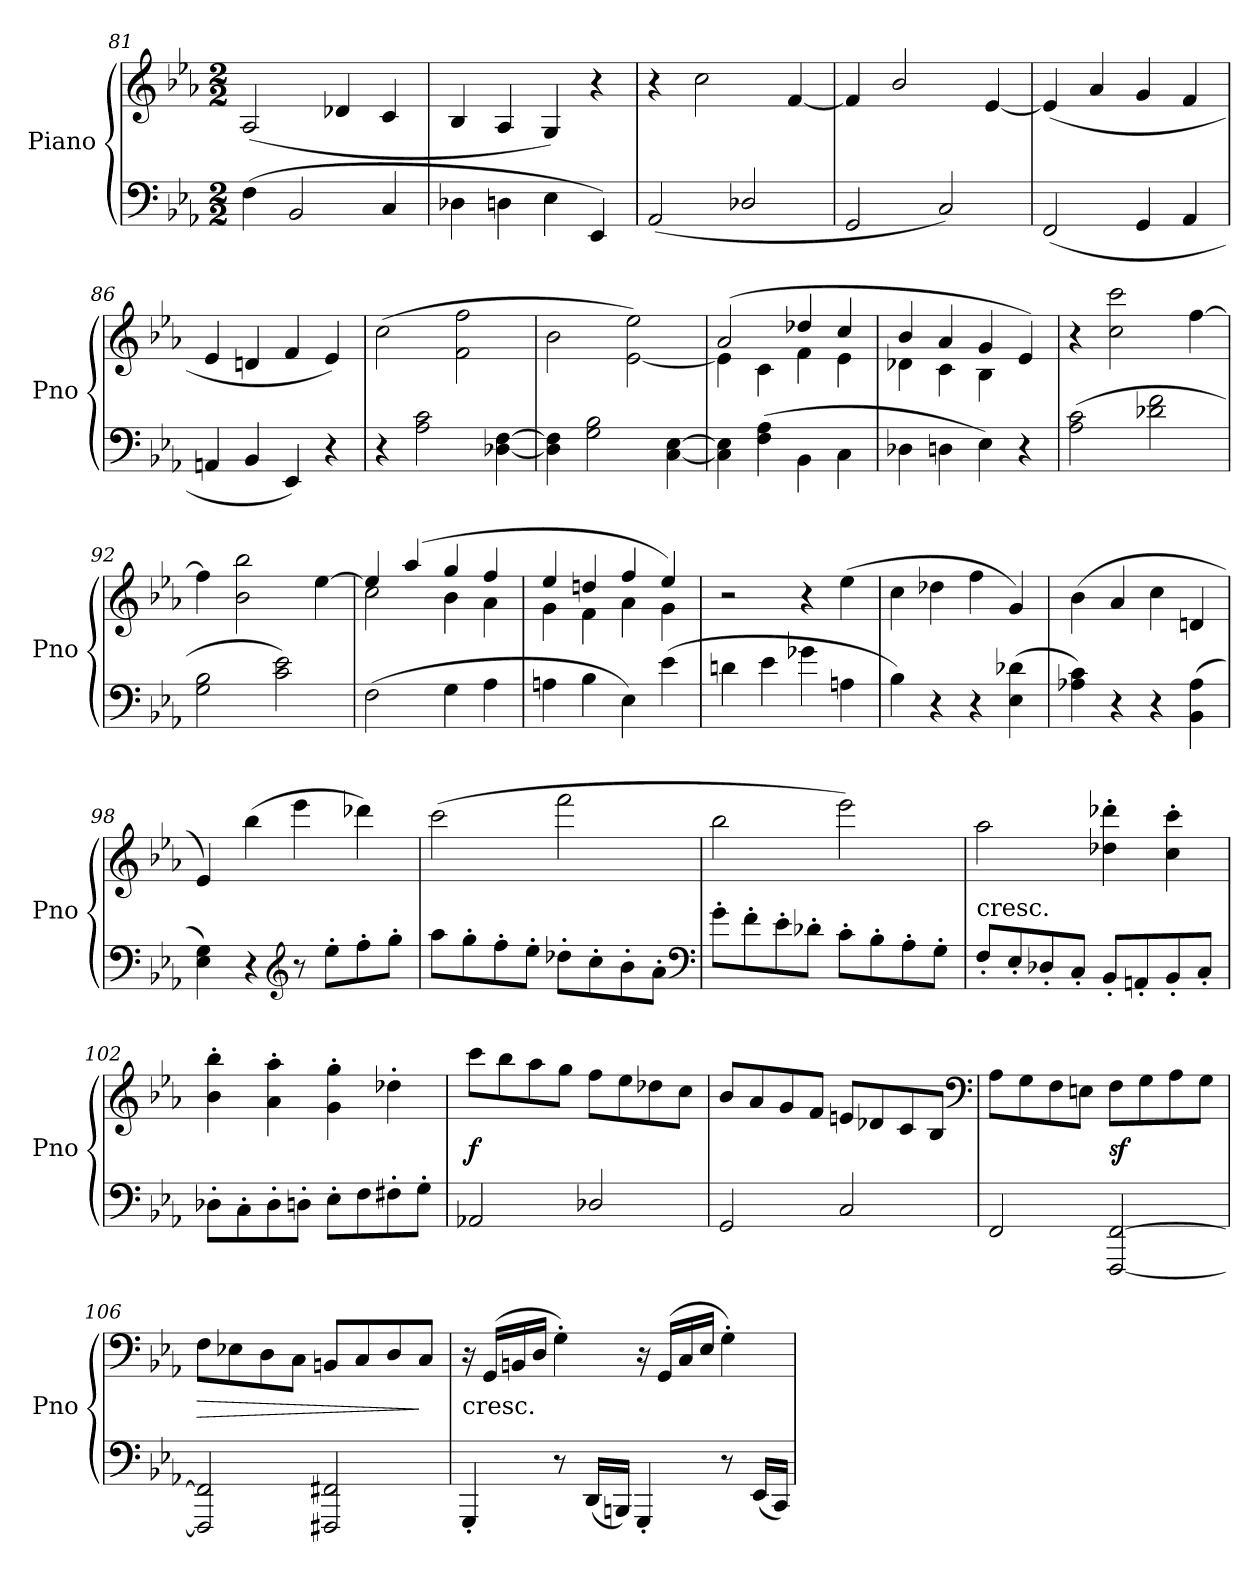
**kern	**kern	**dynam
*part1	*part1	*part1
*staff2	*staff1	*staff1/2
*I"Piano	*	*
*I'Pno	*	*
*clefF4	*clefG2	*
*k[b-e-a-]	*k[b-e-a-]	*
*c:	*c:	*
*M2/2	*M2/2	*
=81	=81	=81
(4F	(2A-	.
2BB-	.	.
.	4d-X	.
4C	4c	.
=82	=82	=82
4D-X	4B-	.
4Dn	4A-	.
4E-	4G)	.
4EE-)	4r	.
=83	=83	=83
(2AA-	4r	.
.	2cc	.
2D-X/	.	.
.	[4f	.
=84	=84	=84
2GG	4f]	.
.	2b-/	.
2C)	.	.
.	[4e-	.
=85	=85	=85
(2FF	(4e-]	.
.	4a-	.
4GG	4g	.
4AA-	4f	.
=86	=86	=86
4AAn	4e-	.
4BB-	4dn	.
4EE-)	4f	.
4r	4e-)	.
=87	=87	=87
4r	(2cc	.
2A- 2c	.	.
.	2f 2ff	.
[4D-X [4F	.	.
=88	=88	=88
4D-] 4F]	2b-	.
2G 2B-	.	.
.	[2e-\ 2ee-\)	.
[4C [4E-	.	.
=89	=89	=89
*	*^	*
4C] 4E-]	(2a-	4e-]	.
(4F 4A-	.	4c	.
4BB-\	4dd-X	4f	.
4C\	4cc	4e-	.
=90	=90	=90	=90
4D-X	4b-	4d-X	.
4Dn	4a-	4c	.
4E-)	4g	4B-	.
4r	4e-)	4ryy	.
*	*v	*v	*
=91	=91	=91
(2A- 2c	4r	.
.	2cc 2ccc	.
2d-X 2f	.	.
.	[4ff	.
=92	=92	=92
2G 2B-	4ff]	.
.	2b- 2bb-	.
2c 2e-)	.	.
.	[4ee-	.
=93	=93	=93
*	*^	*
(2F	4ee-]	2cc	.
.	(4aa-	.	.
4G	4gg	4b-	.
4A-	4ff	4a-	.
=94	=94	=94	=94
4An	4ee-	4g	.
4B-	4ddn	4f	.
4E-)	4ff	4a-	.
(4e-	4ee-)	4g	.
*	*v	*v	*
=95	=95	=95
4dn	2r	.
4e-	.	.
4g-X	4r	.
4An	(4ee-	.
=96	=96	=96
4B-)	4cc	.
4r	4dd-X	.
4r	4ff	.
(4E- 4d-X	4g)	.
=97	=97	=97
4A-X 4c)	(4b-	.
4r	4a-	.
4r	4cc	.
(4BB- 4A-	4dn	.
=98	=98	=98
4E- 4G)	4e-)	.
4r	(4bb-	.
*clefG2	*	*
8r	4eee-	.
8ee-'L	.	.
8ff'	4ddd-X)	.
8gg'J	.	.
=99	=99	=99
8aa-L	(2ccc	.
8gg'	.	.
8ff'	.	.
8ee-'J	.	.
8dd-X'L	2fff	.
8cc'	.	.
8b-'	.	.
8a-'J	.	.
*clefF4	*	*
=100	=100	=100
8g'L	2bb-	.
8f'	.	.
8e-'	.	.
8d-X'J	.	.
8c'L	2eee-)	.
8B-'	.	.
8A-'	.	.
8G'J	.	.
=101	=101	=101
!	!LO:TX:c:t=cresc.	!
8F'/L	2aa-	.
8E-'/	.	.
8D-X'/	.	.
8C'/J	.	.
8BB-'L	4dd-X' 4ddd-X'	.
8AAn'	.	.
8BB-'	4cc' 4ccc'	.
8C'J	.	.
=102	=102	=102
8D-X'\L	4b-' 4bb-'	.
8C'\	.	.
8D-'\	4a-' 4aa-'	.
8Dn'\J	.	.
8E-'L	4g' 4gg'	.
8F	.	.
8F#X'	4dd-X'	.
8G'J	.	.
=103	=103	=103
2AA-X	8cccL	f
.	8bb-	.
.	8aa-	.
.	8ggJ	.
2D-X/	8ffL	.
.	8ee-	.
.	8dd-X	.
.	8ccJ	.
=104	=104	=104
2GG	8b-L	.
.	8a-	.
.	8g	.
.	8fJ	.
2C	8enL	.
.	8d-X	.
.	8c	.
.	8B-J	.
*	*clefF4	*
=105	=105	=105
2FF	8A-L	.
.	8G	.
.	8F	.
.	8EnJ	.
[2FFF [2FF	8FL	sf
.	8G	.
.	8A-	.
.	8GJ	.
=106	=106	=106
2FFF] 2FF]	8FL	>
.	8E-X	.
.	8D	.
.	8CJ	.
2FFF#X 2FF#X	8BBnL	.
.	8C	.
.	8D	.
.	8CJ	]
=107	=107	=107
!	!LO:TX:c:t=cresc.	!
4GGG'	16r	.
.	(<16GGLL	.
.	16BBn	.
.	16DJJ	.
8r	4G')	.
(16DDLL	.	.
16BBBnJJ)	.	.
4GGG'	16r	.
.	(<16GGLL	.
.	16C	.
.	16E-JJ	.
8r	4G')	.
(16EE-LL	.	.
16CCJJ)	.	.
=	=	=
*-	*-	*-
